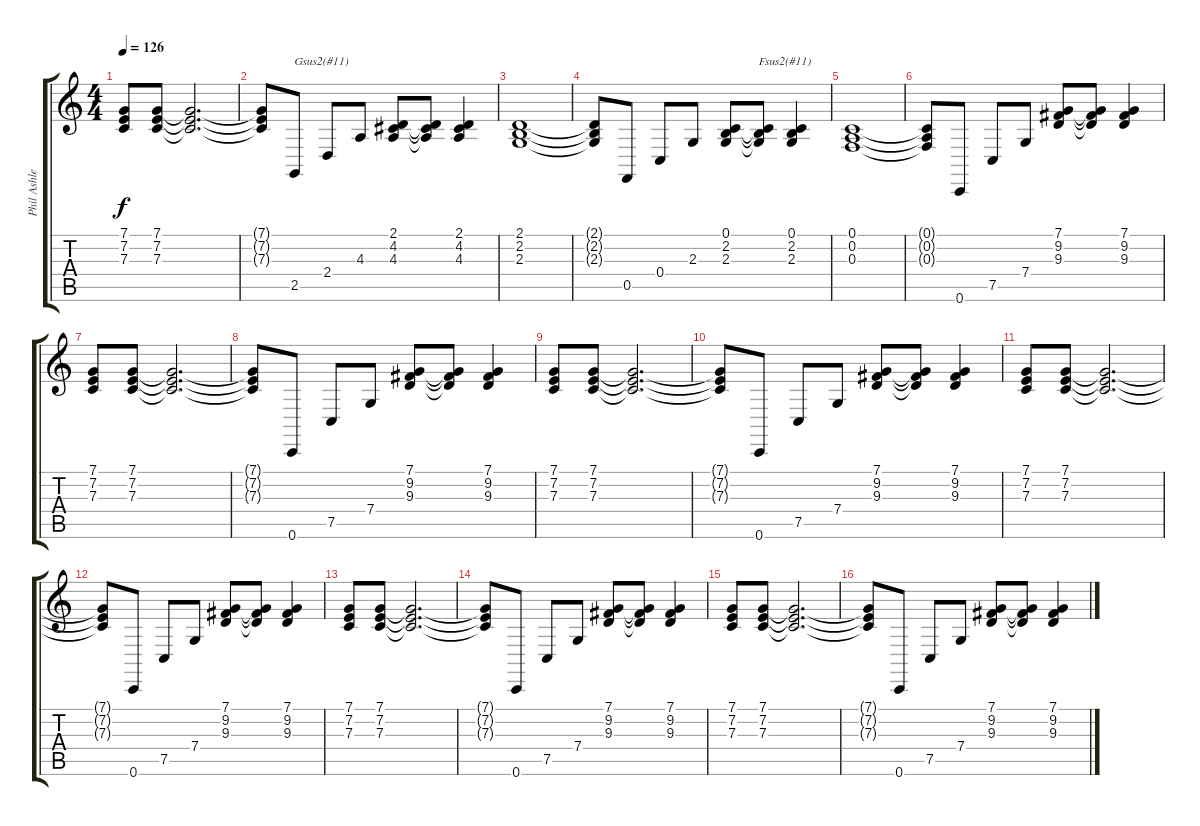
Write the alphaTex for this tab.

\track ("Phil Ashley - keyboards" "Phil Ashle") {instrument electricgrandpiano}
\staff {score tabs}
\tuning (C4 A3 F3 C3 F2 C2) {hide}
\ts (4 4)
\tempo 126
\clef g2
\ks c
(7.1 7.2 7.3).8{dy f} (7.1 7.2 7.3).8 (7.1{t} 7.2{t} 7.3{t}).2{d} |
(7.1{t} 7.2{t} 7.3{t}).8 2.5.8{txt "Gsus2(#11)"} 2.4.8 4.3.8 (2.1 4.2 4.3).8 (2.1{t} 4.2{t} 4.3{t}).8 (2.1 4.2 4.3).4 |
(2.1 2.2 2.3).1 |
(2.1{t} 2.2{t} 2.3{t}).8 0.5.8 0.4.8 2.3.8 (0.1 2.2 2.3).8 (0.1{t} 2.2{t} 2.3{t}).8{txt "Fsus2(#11)"} (0.1 2.2 2.3).4 |
(0.1 0.2 0.3).1 |
(0.1{t} 0.2{t} 0.3{t}).8 0.6.8 7.5.8 7.4.8 (7.1 9.2 9.3).8 (7.1{t} 9.2{t} 9.3{t}).8 (7.1 9.2 9.3).4 |
(7.1 7.2 7.3).8 (7.1 7.2 7.3).8 (7.1{t} 7.2{t} 7.3{t}).2{d} |
(7.1{t} 7.2{t} 7.3{t}).8 0.6.8 7.5.8 7.4.8 (7.1 9.2 9.3).8 (7.1{t} 9.2{t} 9.3{t}).8 (7.1 9.2 9.3).4 |
(7.1 7.2 7.3).8 (7.1 7.2 7.3).8 (7.1{t} 7.2{t} 7.3{t}).2{d} |
(7.1{t} 7.2{t} 7.3{t}).8 0.6.8 7.5.8 7.4.8 (7.1 9.2 9.3).8 (7.1{t} 9.2{t} 9.3{t}).8 (7.1 9.2 9.3).4 |
(7.1 7.2 7.3).8 (7.1 7.2 7.3).8 (7.1{t} 7.2{t} 7.3{t}).2{d} |
(7.1{t} 7.2{t} 7.3{t}).8 0.6.8 7.5.8 7.4.8 (7.1 9.2 9.3).8 (7.1{t} 9.2{t} 9.3{t}).8 (7.1 9.2 9.3).4 |
(7.1 7.2 7.3).8 (7.1 7.2 7.3).8 (7.1{t} 7.2{t} 7.3{t}).2{d} |
(7.1{t} 7.2{t} 7.3{t}).8 0.6.8 7.5.8 7.4.8 (7.1 9.2 9.3).8 (7.1{t} 9.2{t} 9.3{t}).8 (7.1 9.2 9.3).4 |
(7.1 7.2 7.3).8 (7.1 7.2 7.3).8 (7.1{t} 7.2{t} 7.3{t}).2{d} |
(7.1{t} 7.2{t} 7.3{t}).8 0.6.8 7.5.8 7.4.8 (7.1 9.2 9.3).8 (7.1{t} 9.2{t} 9.3{t}).8 (7.1 9.2 9.3).4
